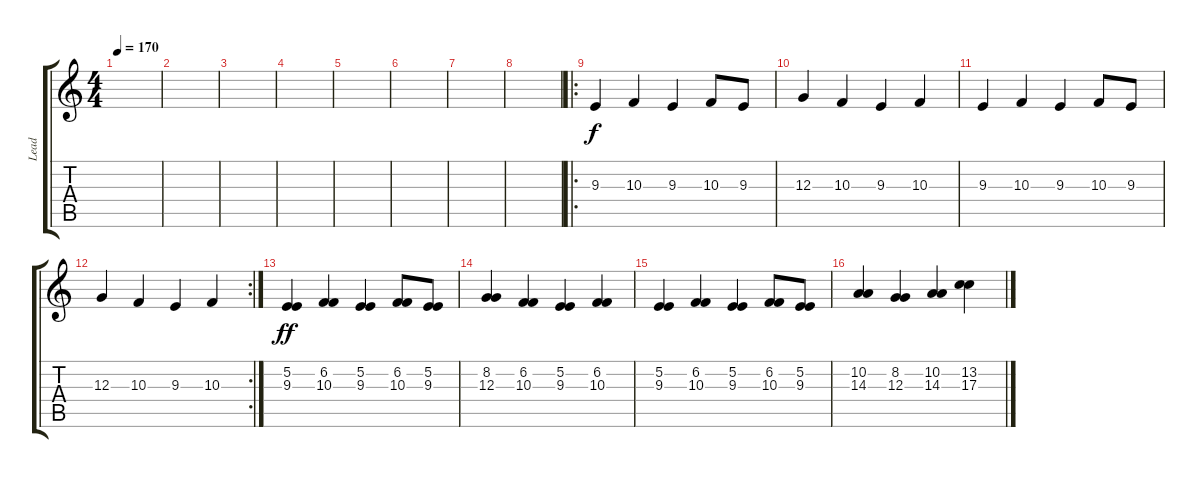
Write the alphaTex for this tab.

\track ("Lead" "Lead") {instrument lead2sawtooth}
\staff {score tabs}
\tuning (E4 B3 G3 D3 A2 E2) {hide}
\ts (4 4)
\tempo 170
\clef g2
\ks c
|
|
|
|
|
|
|
|
\ro
9.3.4 10.3.4 9.3.4 10.3.8 9.3.8 |
12.3.4 10.3.4 9.3.4 10.3.4 |
9.3.4 10.3.4 9.3.4 10.3.8 9.3.8 |
\rc 2
12.3.4 10.3.4 9.3.4 10.3.4 |
(5.2 9.3).4{dy ff} (6.2 10.3).4 (5.2 9.3).4 (6.2 10.3).8 (5.2 9.3).8 |
(8.2 12.3).4 (6.2 10.3).4 (5.2 9.3).4 (6.2 10.3).4 |
(5.2 9.3).4 (6.2 10.3).4 (5.2 9.3).4 (6.2 10.3).8 (5.2 9.3).8 |
(10.2 14.3).4 (8.2 12.3).4 (10.2 14.3).4 (13.2 17.3).4
